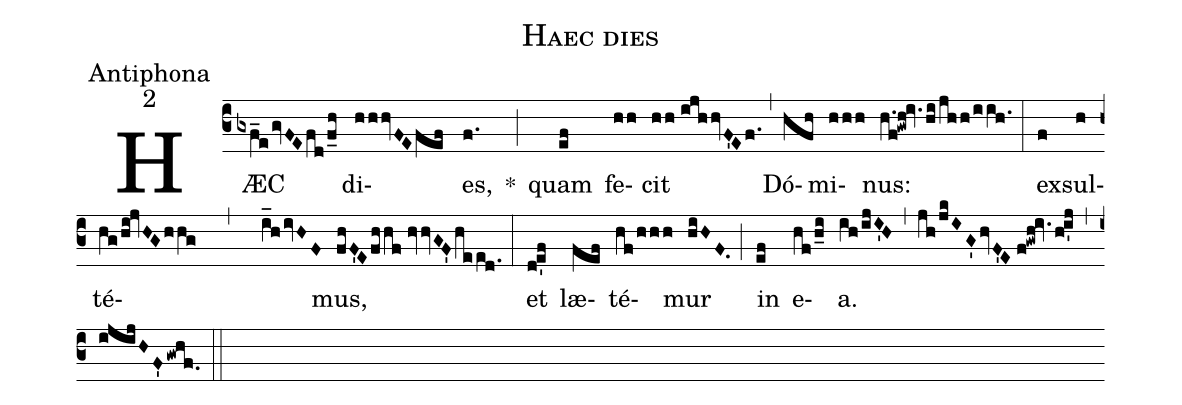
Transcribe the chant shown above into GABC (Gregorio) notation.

name:Haec dies;
office-part:Antiphona;
mode:2;
%%
(c3) HÆC(gxf_e/gvFEfd/f_h) di(hhhvFE/fef)()es,(f.) *(;) quam(ef) fe(hh)cit(hh//ijhhvF'Ef.) (,) Dó(hfh)mi(hhh)nus:(h.f!gwh!iv.hi/jhh/iih.) (:) ex(f)sul(h)té(hg/hi!jvHGhhg , i_h/ivHF)mus,(fhF'E/fhhf//hvvGF'/heed.) (:) et(d!e'f) læ(fef)té(hf/hhh)mur(hiHF.) (;) in(ef) e(hf/h_i)a.(ih/ijI'H) (,) (jh/jkIG'/hvF'E//f!gwh!iv./h!i'j) (,) (ijijHF'/gwhf.) (::)
